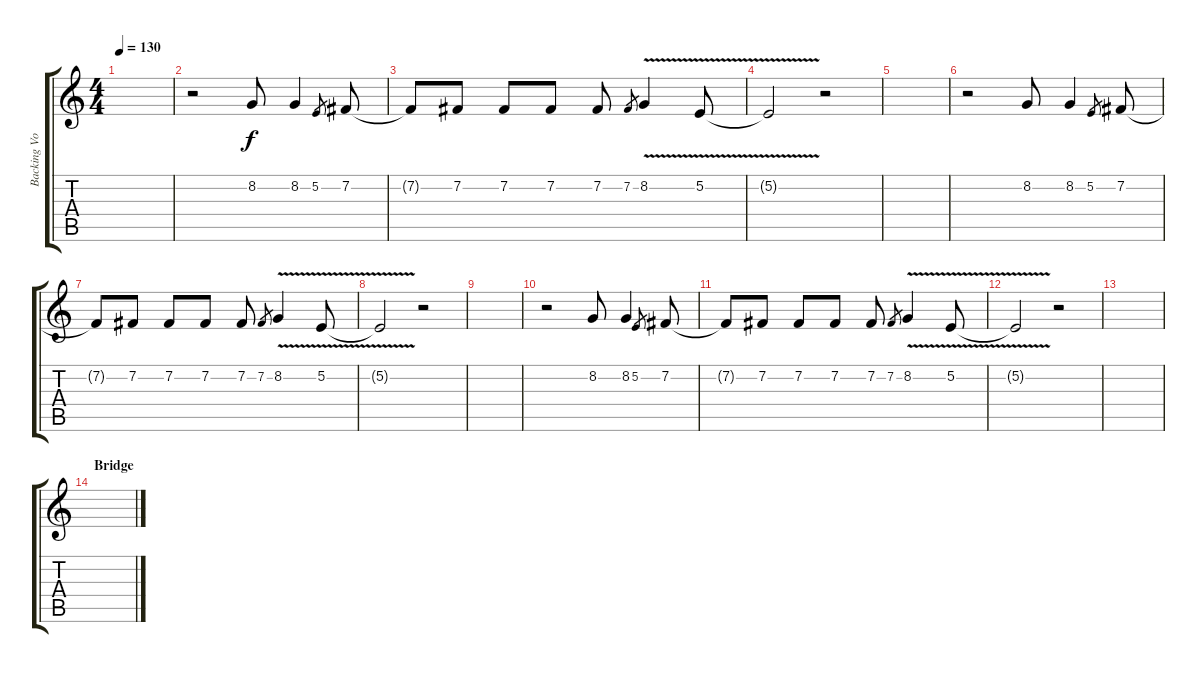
\track ("Backing Vocals" "Backing Vo") {instrument oboe}
\staff {score tabs}
\tuning (E4 B3 G3 D3 A2 E2) {hide}
\ts (4 4)
\tempo 130
\clef g2
\ks c
|
r.2 8.2.8 8.2.4 5.2.8{gr} 7.2.8 |
7.2{t}.8 7.2.8 7.2.8 7.2.8 7.2.8 7.2.8{gr} 8.2{v}.4 5.2{v}.8 |
5.2{t}.2 r.2 |
|
r.2 8.2.8 8.2.4 5.2.8{gr} 7.2.8 |
7.2{t}.8 7.2.8 7.2.8 7.2.8 7.2.8 7.2.8{gr} 8.2{v}.4 5.2{v}.8 |
5.2{t}.2 r.2 |
|
r.2 8.2.8 8.2.4 5.2.8{gr} 7.2.8 |
7.2{t}.8 7.2.8 7.2.8 7.2.8 7.2.8 7.2.8{gr} 8.2{v}.4 5.2{v}.8 |
5.2{t}.2 r.2 |
|
\section ("" "Bridge")
